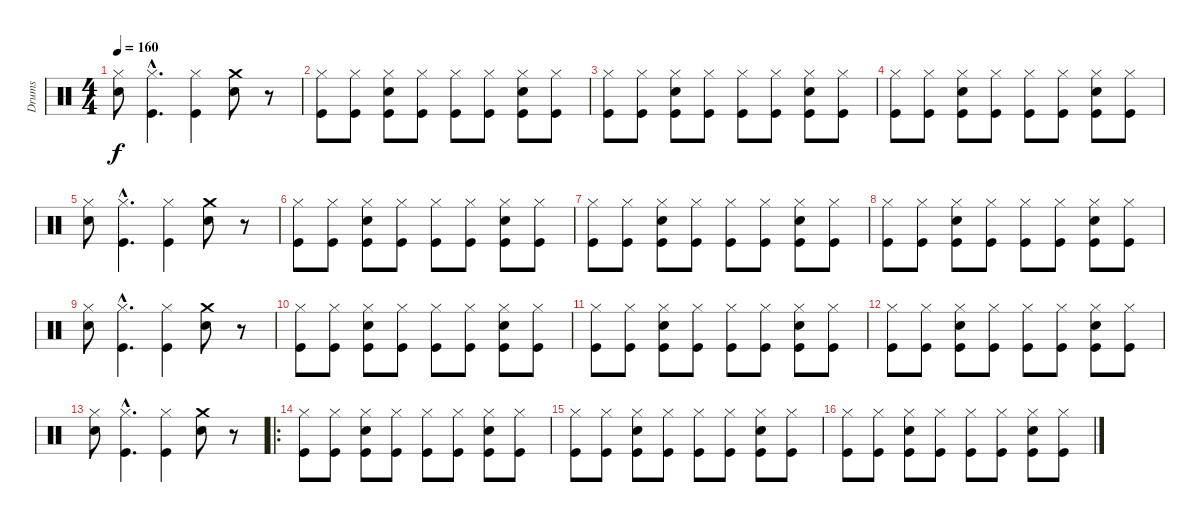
\track ("Drums" "Drums") {instrument percussion}
\staff {score}
\articulation defaults
\ts (4 4)
\tempo 160
\clef neutral
\ks c
("Hi-Hat (closed)" "Snare (hit) 2").8{dy f} ("Hi-Hat (closed)"{hac} "Kick (hit)"{hac}).4{d} ("Hi-Hat (closed)" "Kick (hit)").4 ("Crash medium (hit)" "Snare (hit) 2").8 r.8 |
("Hi-Hat (closed)" "Kick (hit)").8 ("Hi-Hat (closed)" "Kick (hit)").8 ("Hi-Hat (closed)" "Snare (hit) 2" "Kick (hit)").8 ("Hi-Hat (closed)" "Kick (hit)").8 ("Hi-Hat (closed)" "Kick (hit)").8 ("Hi-Hat (closed)" "Kick (hit)").8 ("Hi-Hat (closed)" "Snare (hit) 2" "Kick (hit)").8 ("Hi-Hat (closed)" "Kick (hit)").8 |
("Hi-Hat (closed)" "Kick (hit)").8 ("Hi-Hat (closed)" "Kick (hit)").8 ("Hi-Hat (closed)" "Snare (hit) 2" "Kick (hit)").8 ("Hi-Hat (closed)" "Kick (hit)").8 ("Hi-Hat (closed)" "Kick (hit)").8 ("Hi-Hat (closed)" "Kick (hit)").8 ("Hi-Hat (closed)" "Snare (hit) 2" "Kick (hit)").8 ("Hi-Hat (closed)" "Kick (hit)").8 |
("Hi-Hat (closed)" "Kick (hit)").8 ("Hi-Hat (closed)" "Kick (hit)").8 ("Hi-Hat (closed)" "Snare (hit) 2" "Kick (hit)").8 ("Hi-Hat (closed)" "Kick (hit)").8 ("Hi-Hat (closed)" "Kick (hit)").8 ("Hi-Hat (closed)" "Kick (hit)").8 ("Hi-Hat (closed)" "Snare (hit) 2" "Kick (hit)").8 ("Hi-Hat (closed)" "Kick (hit)").8 |
("Hi-Hat (closed)" "Snare (hit) 2").8 ("Hi-Hat (closed)"{hac} "Kick (hit)"{hac}).4{d} ("Hi-Hat (closed)" "Kick (hit)").4 ("Crash medium (hit)" "Snare (hit) 2").8 r.8 |
("Hi-Hat (closed)" "Kick (hit)").8 ("Hi-Hat (closed)" "Kick (hit)").8 ("Hi-Hat (closed)" "Snare (hit) 2" "Kick (hit)").8 ("Hi-Hat (closed)" "Kick (hit)").8 ("Hi-Hat (closed)" "Kick (hit)").8 ("Hi-Hat (closed)" "Kick (hit)").8 ("Hi-Hat (closed)" "Snare (hit) 2" "Kick (hit)").8 ("Hi-Hat (closed)" "Kick (hit)").8 |
("Hi-Hat (closed)" "Kick (hit)").8 ("Hi-Hat (closed)" "Kick (hit)").8 ("Hi-Hat (closed)" "Snare (hit) 2" "Kick (hit)").8 ("Hi-Hat (closed)" "Kick (hit)").8 ("Hi-Hat (closed)" "Kick (hit)").8 ("Hi-Hat (closed)" "Kick (hit)").8 ("Hi-Hat (closed)" "Snare (hit) 2" "Kick (hit)").8 ("Hi-Hat (closed)" "Kick (hit)").8 |
("Hi-Hat (closed)" "Kick (hit)").8 ("Hi-Hat (closed)" "Kick (hit)").8 ("Hi-Hat (closed)" "Snare (hit) 2" "Kick (hit)").8 ("Hi-Hat (closed)" "Kick (hit)").8 ("Hi-Hat (closed)" "Kick (hit)").8 ("Hi-Hat (closed)" "Kick (hit)").8 ("Hi-Hat (closed)" "Snare (hit) 2" "Kick (hit)").8 ("Hi-Hat (closed)" "Kick (hit)").8 |
("Hi-Hat (closed)" "Snare (hit) 2").8 ("Hi-Hat (closed)"{hac} "Kick (hit)"{hac}).4{d} ("Hi-Hat (closed)" "Kick (hit)").4 ("Crash medium (hit)" "Snare (hit) 2").8 r.8 |
("Hi-Hat (closed)" "Kick (hit)").8 ("Hi-Hat (closed)" "Kick (hit)").8 ("Hi-Hat (closed)" "Snare (hit) 2" "Kick (hit)").8 ("Hi-Hat (closed)" "Kick (hit)").8 ("Hi-Hat (closed)" "Kick (hit)").8 ("Hi-Hat (closed)" "Kick (hit)").8 ("Hi-Hat (closed)" "Snare (hit) 2" "Kick (hit)").8 ("Hi-Hat (closed)" "Kick (hit)").8 |
("Hi-Hat (closed)" "Kick (hit)").8 ("Hi-Hat (closed)" "Kick (hit)").8 ("Hi-Hat (closed)" "Snare (hit) 2" "Kick (hit)").8 ("Hi-Hat (closed)" "Kick (hit)").8 ("Hi-Hat (closed)" "Kick (hit)").8 ("Hi-Hat (closed)" "Kick (hit)").8 ("Hi-Hat (closed)" "Snare (hit) 2" "Kick (hit)").8 ("Hi-Hat (closed)" "Kick (hit)").8 |
("Hi-Hat (closed)" "Kick (hit)").8 ("Hi-Hat (closed)" "Kick (hit)").8 ("Hi-Hat (closed)" "Snare (hit) 2" "Kick (hit)").8 ("Hi-Hat (closed)" "Kick (hit)").8 ("Hi-Hat (closed)" "Kick (hit)").8 ("Hi-Hat (closed)" "Kick (hit)").8 ("Hi-Hat (closed)" "Snare (hit) 2" "Kick (hit)").8 ("Hi-Hat (closed)" "Kick (hit)").8 |
("Hi-Hat (closed)" "Snare (hit) 2").8 ("Hi-Hat (closed)"{hac} "Kick (hit)"{hac}).4{d} ("Hi-Hat (closed)" "Kick (hit)").4 ("Crash medium (hit)" "Snare (hit) 2").8 r.8 |
\ro
("Hi-Hat (closed)" "Kick (hit)").8 ("Hi-Hat (closed)" "Kick (hit)").8 ("Hi-Hat (closed)" "Snare (hit) 2" "Kick (hit)").8 ("Hi-Hat (closed)" "Kick (hit)").8 ("Hi-Hat (closed)" "Kick (hit)").8 ("Hi-Hat (closed)" "Kick (hit)").8 ("Hi-Hat (closed)" "Snare (hit) 2" "Kick (hit)").8 ("Hi-Hat (closed)" "Kick (hit)").8 |
("Hi-Hat (closed)" "Kick (hit)").8 ("Hi-Hat (closed)" "Kick (hit)").8 ("Hi-Hat (closed)" "Snare (hit) 2" "Kick (hit)").8 ("Hi-Hat (closed)" "Kick (hit)").8 ("Hi-Hat (closed)" "Kick (hit)").8 ("Hi-Hat (closed)" "Kick (hit)").8 ("Hi-Hat (closed)" "Snare (hit) 2" "Kick (hit)").8 ("Hi-Hat (closed)" "Kick (hit)").8 |
("Hi-Hat (closed)" "Kick (hit)").8 ("Hi-Hat (closed)" "Kick (hit)").8 ("Hi-Hat (closed)" "Snare (hit) 2" "Kick (hit)").8 ("Hi-Hat (closed)" "Kick (hit)").8 ("Hi-Hat (closed)" "Kick (hit)").8 ("Hi-Hat (closed)" "Kick (hit)").8 ("Hi-Hat (closed)" "Snare (hit) 2" "Kick (hit)").8 ("Hi-Hat (closed)" "Kick (hit)").8
